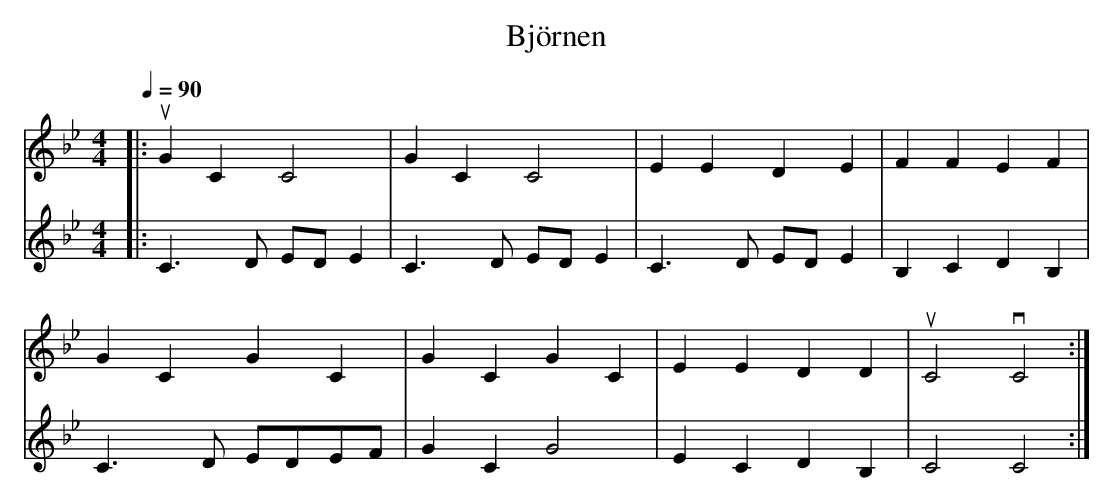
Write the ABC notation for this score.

X:1
T: Björnen
M: 4/4
L: 1/4
Q: 90
K: Bb
[V:1] [|: uGC C2 | GC C2 | EE DE | FF EF |
[V:2] [|: C3/2D/2 E/2D/2 E | C3/2D/2 E/2D/2 E | C3/2D/2 E/2D/2 E | B,C DB, |
[V:1] GC GC | GC GC | EE DD | uC2 vC2 :|]
[V:2] C3/2D/2 E/2D/2E/2F/2 | GC G2 | EC DB, | C2 C2 :|]
